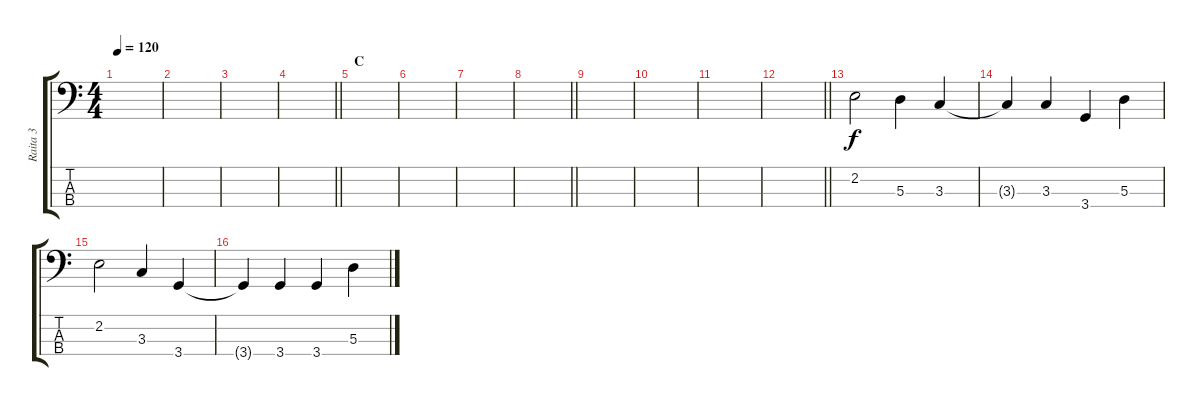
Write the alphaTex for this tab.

\track ("Raita 3" "Raita 3") {instrument electricbasspick}
\staff {score tabs}
\tuning (G2 D2 A1 E1) {hide}
\ts (4 4)
\tempo 120
\clef f4
\ks c
|
|
|
\barLineRight lightlight
|
\section ("" "C")
|
|
|
\barLineRight lightlight
|
|
|
|
\barLineRight lightlight
|
2.2.2 5.3.4 3.3.4 |
3.3{t}.4 3.3.4 3.4.4 5.3.4 |
2.2.2 3.3.4 3.4.4 |
3.4{t}.4 3.4.4 3.4.4 5.3.4
